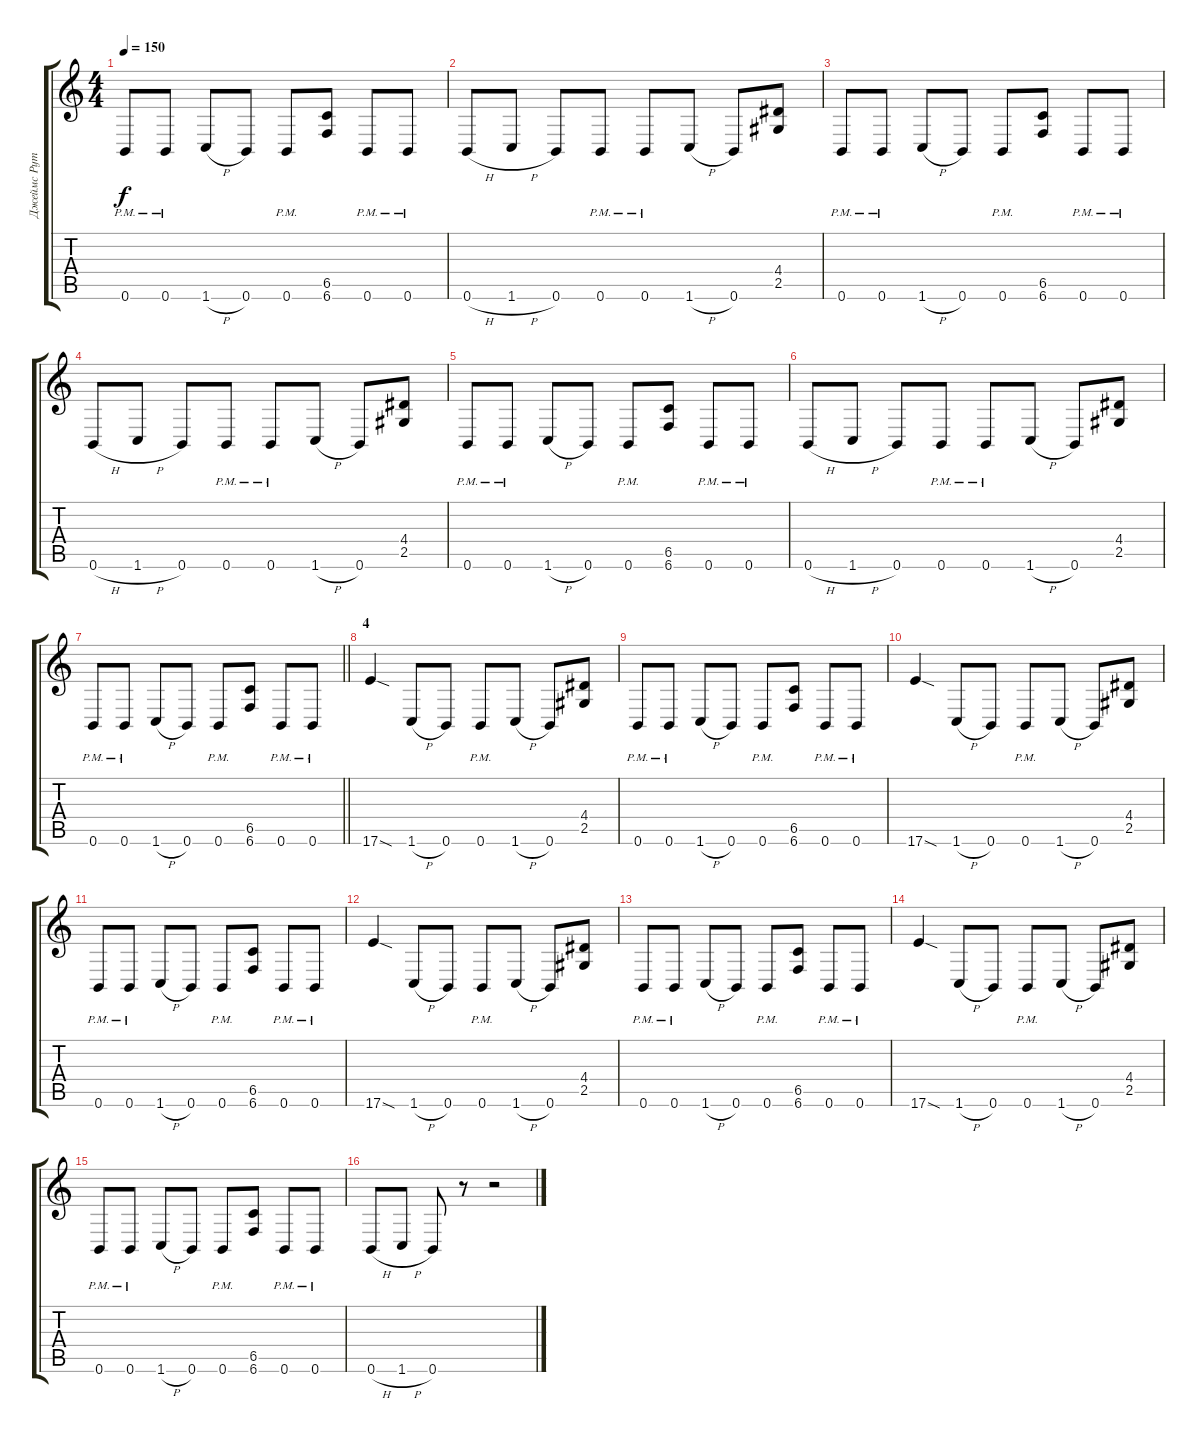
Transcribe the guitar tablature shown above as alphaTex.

\track ("Джеймс Рут" "Джеймс Рут") {instrument distortionguitar}
\staff {score tabs}
\tuning (Db4 Ab3 E3 B2 Gb2 B1) {hide}
\ts (4 4)
\tempo 150
\clef g2
\ks c
0.6{pm}.8{dy f} 0.6{pm}.8 1.6{h}.8 0.6.8 0.6{pm}.8 (6.5 6.6).8 0.6{pm}.8 0.6{pm}.8 |
0.6{h}.8 1.6{h}.8 0.6.8 0.6{pm}.8 0.6{pm}.8 1.6{h}.8 0.6.8 (4.4 2.5).8 |
0.6{pm}.8 0.6{pm}.8 1.6{h}.8 0.6.8 0.6{pm}.8 (6.5 6.6).8 0.6{pm}.8 0.6{pm}.8 |
0.6{h}.8 1.6{h}.8 0.6.8 0.6{pm}.8 0.6{pm}.8 1.6{h}.8 0.6.8 (4.4 2.5).8 |
0.6{pm}.8 0.6{pm}.8 1.6{h}.8 0.6.8 0.6{pm}.8 (6.5 6.6).8 0.6{pm}.8 0.6{pm}.8 |
0.6{h}.8 1.6{h}.8 0.6.8 0.6{pm}.8 0.6{pm}.8 1.6{h}.8 0.6.8 (4.4 2.5).8 |
\barLineRight lightlight
0.6{pm}.8 0.6{pm}.8 1.6{h}.8 0.6.8 0.6{pm}.8 (6.5 6.6).8 0.6{pm}.8 0.6{pm}.8 |
\section ("" "4")
17.6{sod}.4 1.6{h}.8 0.6.8 0.6{pm}.8 1.6{h}.8 0.6.8 (4.4 2.5).8 |
0.6{pm}.8 0.6{pm}.8 1.6{h}.8 0.6.8 0.6{pm}.8 (6.5 6.6).8 0.6{pm}.8 0.6{pm}.8 |
17.6{sod}.4 1.6{h}.8 0.6.8 0.6{pm}.8 1.6{h}.8 0.6.8 (4.4 2.5).8 |
0.6{pm}.8 0.6{pm}.8 1.6{h}.8 0.6.8 0.6{pm}.8 (6.5 6.6).8 0.6{pm}.8 0.6{pm}.8 |
17.6{sod}.4 1.6{h}.8 0.6.8 0.6{pm}.8 1.6{h}.8 0.6.8 (4.4 2.5).8 |
0.6{pm}.8 0.6{pm}.8 1.6{h}.8 0.6.8 0.6{pm}.8 (6.5 6.6).8 0.6{pm}.8 0.6{pm}.8 |
17.6{sod}.4 1.6{h}.8 0.6.8 0.6{pm}.8 1.6{h}.8 0.6.8 (4.4 2.5).8 |
0.6{pm}.8 0.6{pm}.8 1.6{h}.8 0.6.8 0.6{pm}.8 (6.5 6.6).8 0.6{pm}.8 0.6{pm}.8 |
0.6{h}.8 1.6{h}.8 0.6.8 r.8 r.2
